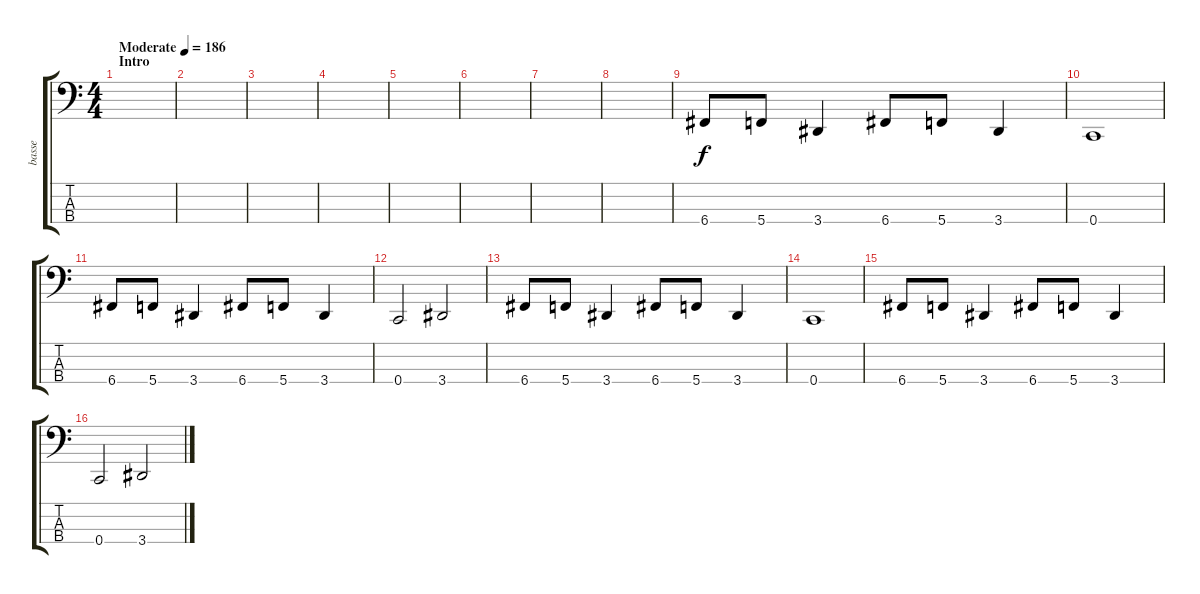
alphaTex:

\track ("basse" "basse") {instrument electricbassfinger}
\staff {score tabs}
\tuning (F2 C2 G1 C1) {hide}
\ts (4 4)
\section ("" "Intro")
\tempo (186 "Moderate")
\clef f4
\ks c
|
|
|
|
|
|
|
|
6.4.8 5.4.8 3.4.4 6.4.8 5.4.8 3.4.4 |
0.4.1 |
6.4.8 5.4.8 3.4.4 6.4.8 5.4.8 3.4.4 |
0.4.2 3.4.2 |
6.4.8 5.4.8 3.4.4 6.4.8 5.4.8 3.4.4 |
0.4.1 |
6.4.8 5.4.8 3.4.4 6.4.8 5.4.8 3.4.4 |
0.4.2 3.4.2
